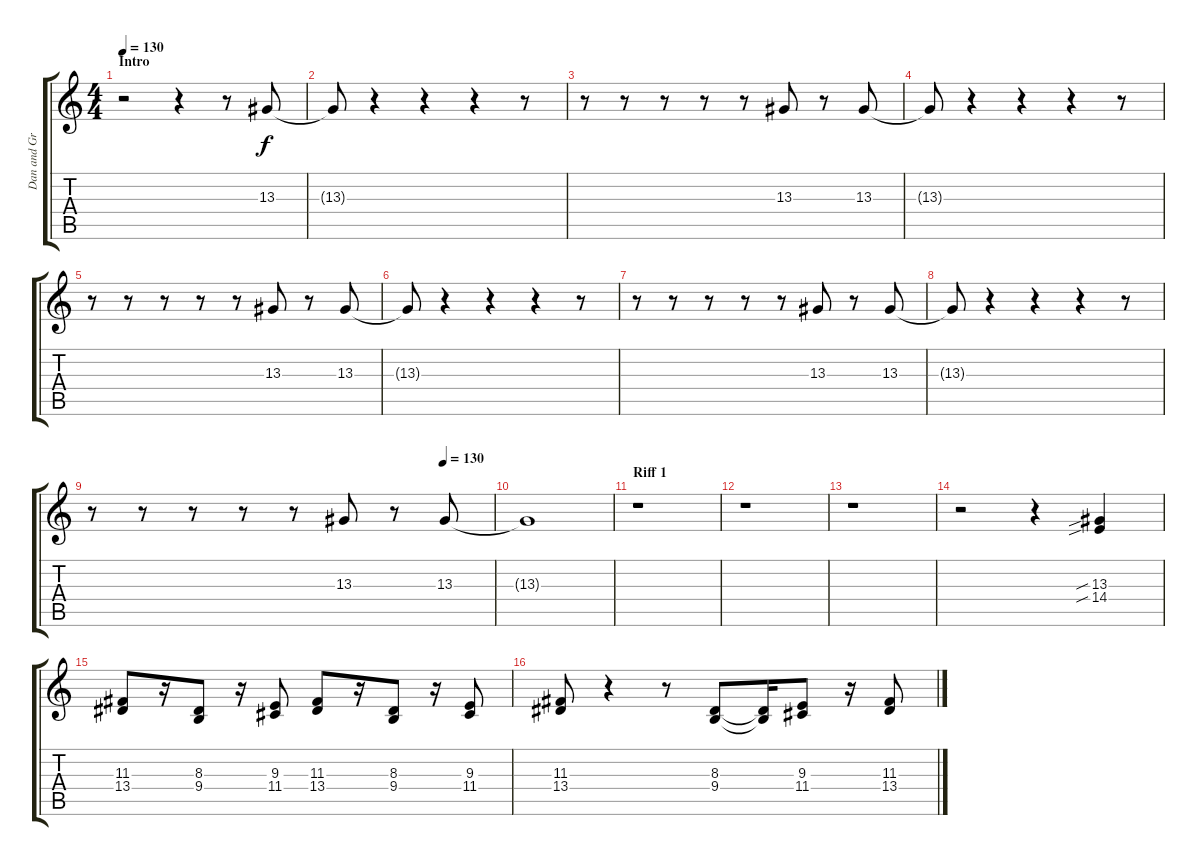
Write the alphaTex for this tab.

\track ("Dan and Grant (Trombones)" "Dan and Gr") {instrument trombone}
\staff {score tabs}
\tuning (E4 B3 G3 D3 A2 E2) {hide}
\ts (4 4)
\section ("" "Intro")
\tempo 130
\tempo 190
\tempo 130
\clef g2
\ks c
r.2{dy f instrument trombone} r.4 r.8 13.3.8 |
13.3{t}.8 r.4 r.4 r.4 r.8 |
r.8 r.8 r.8 r.8 r.8 13.3.8 r.8 13.3.8 |
13.3{t}.8 r.4 r.4 r.4 r.8 |
r.8 r.8 r.8 r.8 r.8 13.3.8 r.8 13.3.8 |
13.3{t}.8 r.4 r.4 r.4 r.8 |
r.8 r.8 r.8 r.8 r.8 13.3.8 r.8 13.3.8 |
13.3{t}.8 r.4 r.4 r.4 r.8 |
\tempo (130 0.875)
r.8 r.8 r.8 r.8 r.8 13.3.8 r.8 13.3.8 |
13.3{t}.1 |
\section ("" "Riff 1")
r.1 |
r.1 |
r.1 |
r.2 r.4 (13.3{sib} 14.4{sib}).4 |
(11.3 13.4).8 r.16 (8.3 9.4).8 r.16 (9.3 11.4).8 (11.3 13.4).8 r.16 (8.3 9.4).8 r.16 (9.3 11.4).8 |
(11.3 13.4).8 r.4 r.8 (8.3 9.4).8 (8.3{t} 9.4{t}).16 (9.3 11.4).8 r.16 (11.3 13.4).8
